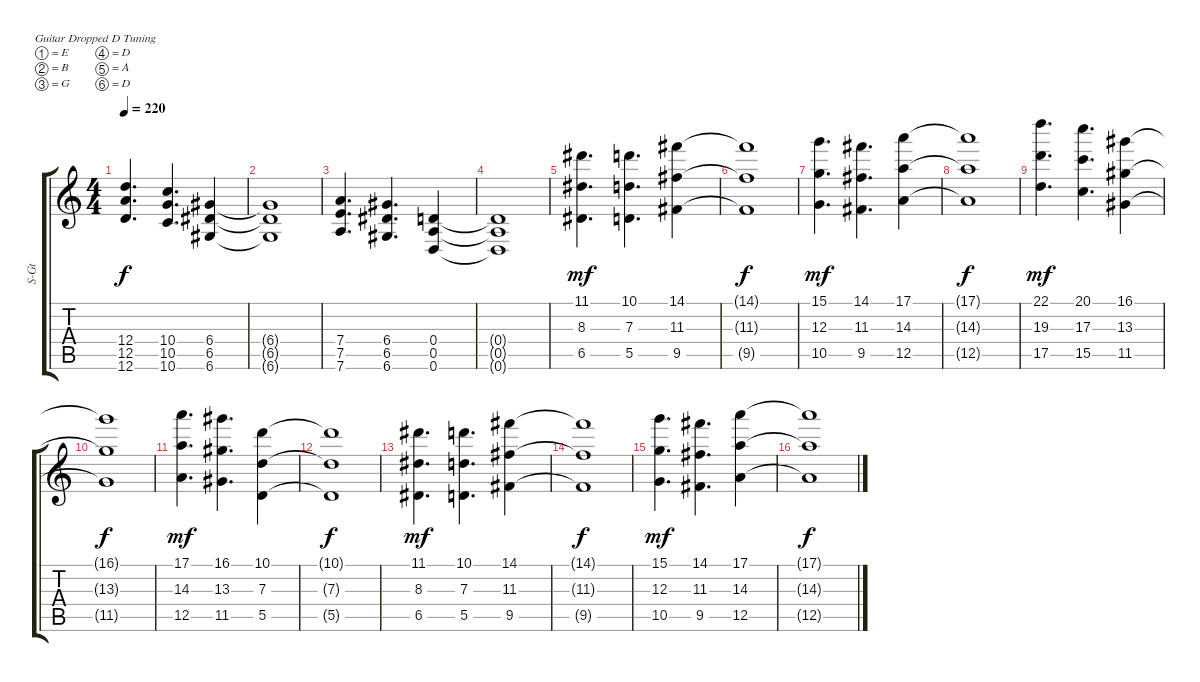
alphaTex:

\bracketExtendMode groupsimilarinstruments
\otherSystemsTrackNameOrientation horizontal
\track ("Keyboards" "S-Gt") {instrument stringensemble1}
\staff {score tabs}
\tuning (E4 B3 G3 D3 A2 D2)
\displaytranspose 12
\ts (4 4)
\tempo 220
\clef g2
\ks c
(12.4 12.5 12.6).4{d dy f beam Up} (10.4 10.5 10.6).4{d beam Up} (6.4{acc #} 6.5{acc #} 6.6{acc #}).4{beam Up} |
(6.4{t acc #} 6.5{t acc #} 6.6{t acc #}).1{beam Up} |
(7.4 7.5 7.6).4{d beam Up} (6.4{acc #} 6.5{acc #} 6.6{acc #}).4{d beam Up} (0.4 0.5 0.6).4{beam Up} |
(0.4{t} 0.5{t} 0.6{t}).1{beam Up} |
(11.1{acc #} 8.3{acc #} 6.5{acc #}).4{d dy mf instrument stringensemble1 beam Down} (10.1 7.3 5.5).4{d beam Down} (14.1{acc #} 11.3{acc #} 9.5{acc #}).4{beam Down} |
(14.1{t acc #} 11.3{t acc #} 9.5{t acc #}).1{dy f beam Down} |
(15.1 12.3 10.5).4{d dy mf beam Down} (14.1{acc #} 11.3{acc #} 9.5{acc #}).4{d beam Down} (17.1 14.3 12.5).4{beam Down} |
(17.1{t} 14.3{t} 12.5{t}).1{dy f beam Down} |
(22.1 19.3 17.5).4{d dy mf beam Down} (20.1 17.3 15.5).4{d beam Down} (16.1{acc #} 13.3{acc #} 11.5{acc #}).4{beam Down} |
(16.1{t acc #} 13.3{t acc #} 11.5{t acc #}).1{dy f beam Down} |
(17.1 14.3 12.5).4{d dy mf beam Down} (16.1{acc #} 13.3{acc #} 11.5{acc #}).4{d beam Down} (10.1 7.3 5.5).4{beam Down} |
(10.1{t} 7.3{t} 5.5{t}).1{dy f beam Down} |
(11.1{acc #} 8.3{acc #} 6.5{acc #}).4{d dy mf beam Down} (10.1 7.3 5.5).4{d beam Down} (14.1{acc #} 11.3{acc #} 9.5{acc #}).4{beam Down} |
(14.1{t acc #} 11.3{t acc #} 9.5{t acc #}).1{dy f beam Down} |
(15.1 12.3 10.5).4{d dy mf beam Down} (14.1{acc #} 11.3{acc #} 9.5{acc #}).4{d beam Down} (17.1 14.3 12.5).4{beam Down} |
(17.1{t} 14.3{t} 12.5{t}).1{dy f beam Down}
